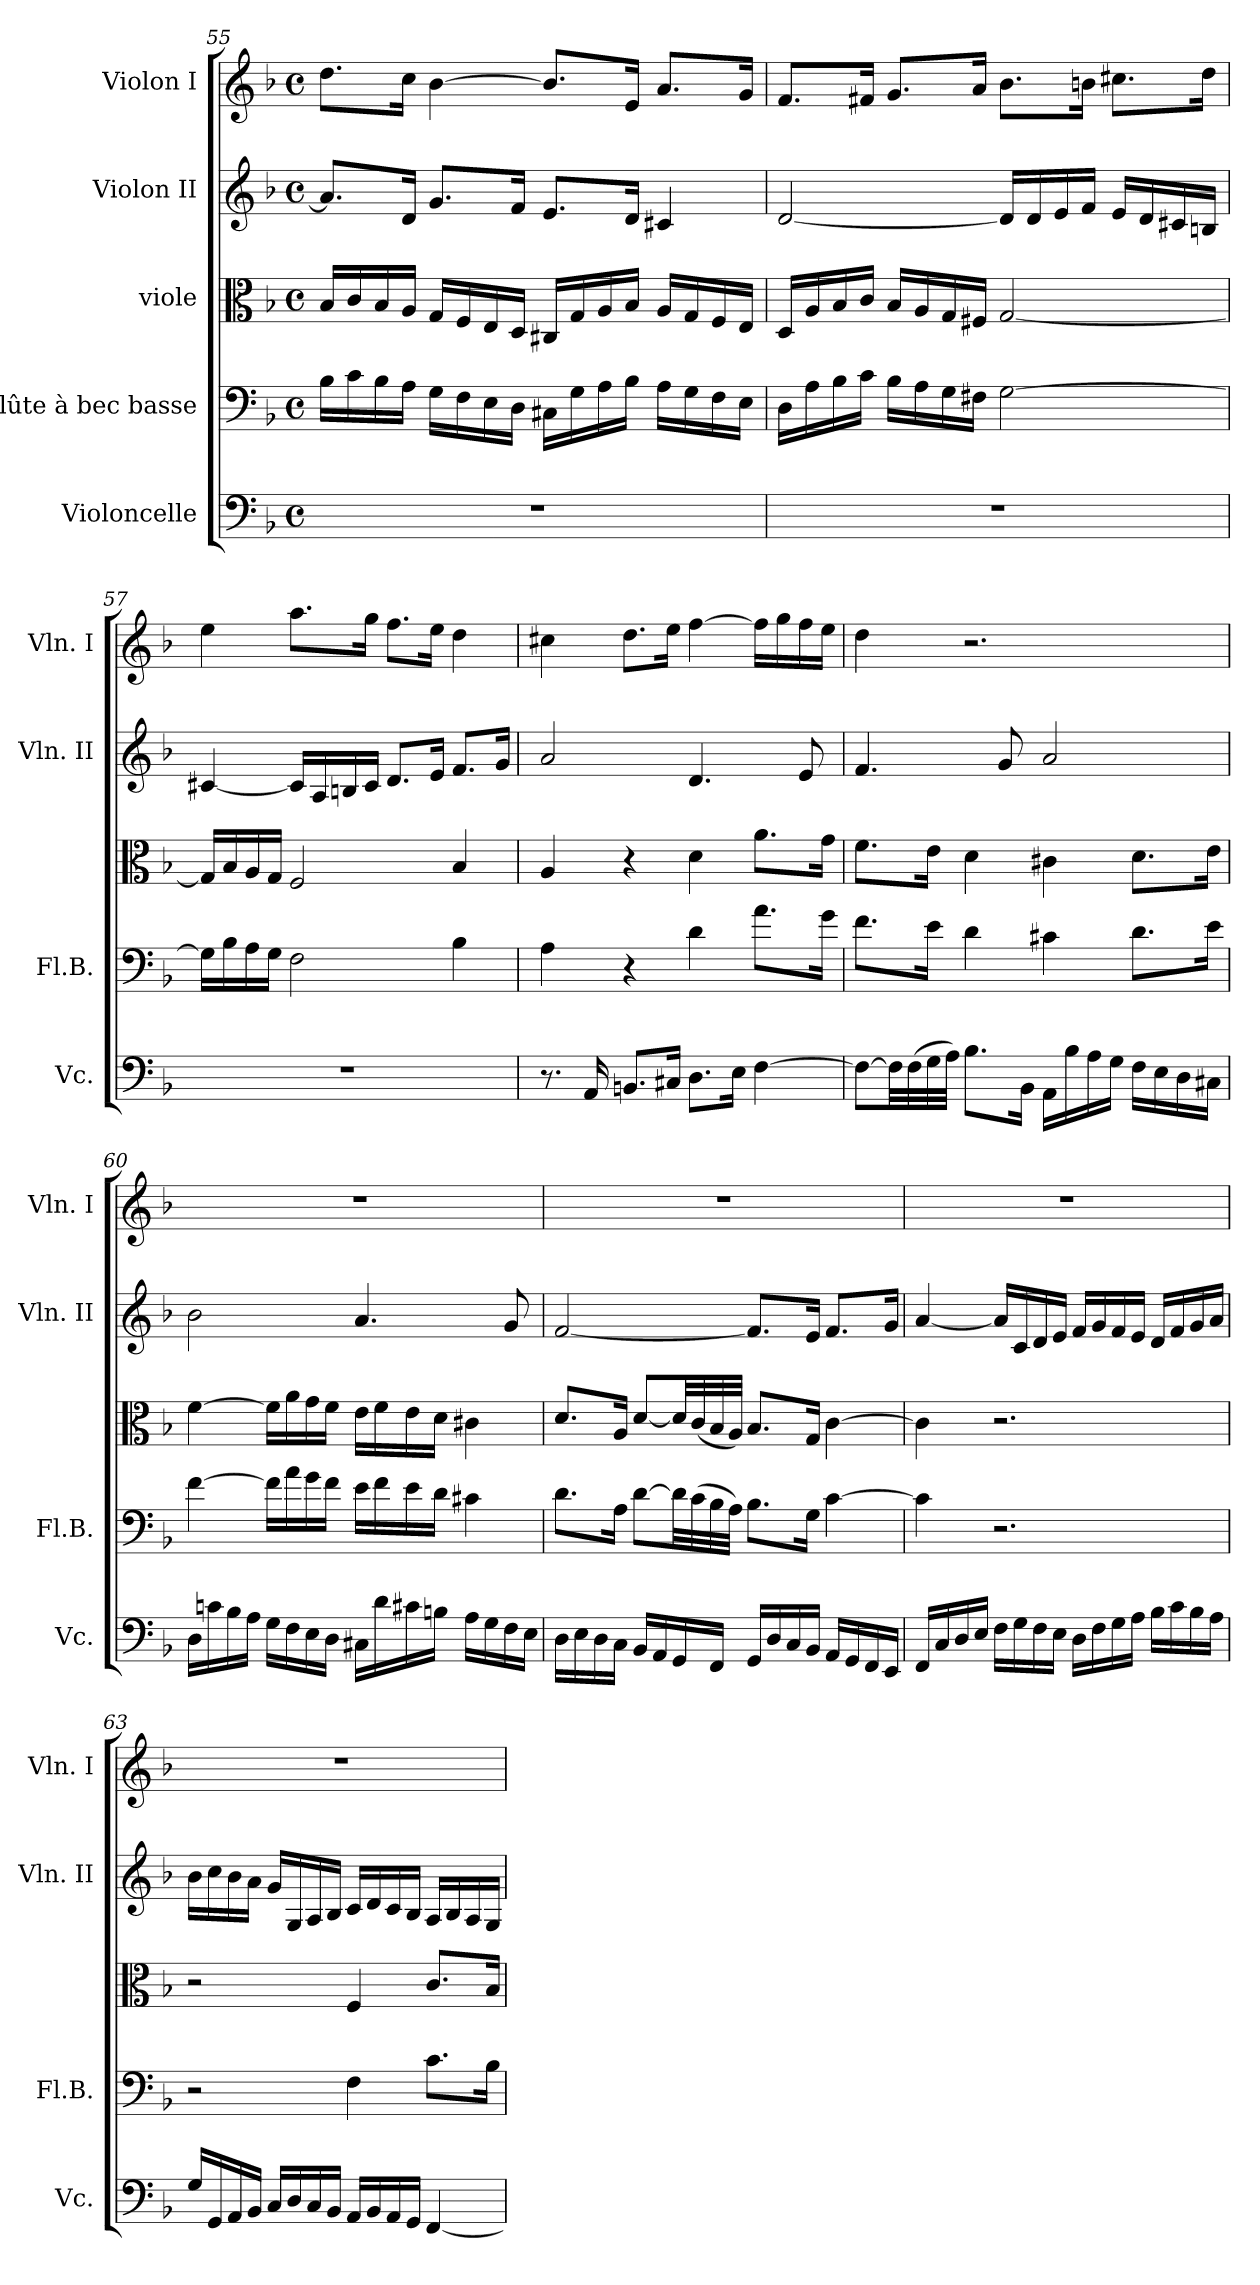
**kern	**kern	**kern	**kern	**kern
*part5	*part4	*part3	*part2	*part1
*staff5	*staff4	*staff3	*staff2	*staff1
*I"Violoncelle	*I"Flûte à bec basse	*I"viole	*I"Violon II	*I"Violon I
*I'Vc.	*I'Fl.B.	*	*I'Vln. II	*I'Vln. I
*clefF4	*clefF4	*clefC3	*clefG2	*clefG2
*	*ITrd-7c-12	*	*	*
*k[b-]	*k[b-]	*k[b-]	*k[b-]	*k[b-]
*d:	*d:	*d:	*d:	*d:
*M4/4	*M4/4	*M4/4	*M4/4	*M4/4
*met(c)	*met(c)	*met(c)	*met(c)	*met(c)
=55	=55	=55	=55	=55
1r	16b-\LL	16B-/LL	8.a/L]	8.dd\L
.	16cc\	16c/	.	.
.	16b-\	16B-/	.	.
.	16a\JJ	16A/JJ	16d/Jk	16cc\Jk
.	16g\LL	16G/LL	8.g/L	[4b-\
.	16f\	16F/	.	.
.	16e\	16E/	.	.
.	16d\JJ	16D/JJ	16f/Jk	.
.	16c#X\LL	16C#X/LL	8.e/L	8.b-/L]
.	16g\	16G/	.	.
.	16a\	16A/	.	.
.	16b-\JJ	16B-/JJ	16d/Jk	16e/Jk
.	16a\LL	16A/LL	4c#X/	8.a/L
.	16g\	16G/	.	.
.	16f\	16F/	.	.
.	16e\JJ	16E/JJ	.	16g/Jk
!!LO:LB:g=z
=56	=56	=56	=56	=56
1r	16d\LL	16D/LL	[2d/	8.f/L
.	16a\	16A/	.	.
.	16b-\	16B-/	.	.
.	16cc\JJ	16c/JJ	.	16f#X/Jk
.	16b-\LL	16B-/LL	.	8.g/L
.	16a\	16A/	.	.
.	16g\	16G/	.	.
.	16f#X\JJ	16F#X/JJ	.	16a/Jk
.	[2g\	[2G/	16d/LL]	8.b-\L
.	.	.	16d/	.
.	.	.	16e/	.
.	.	.	16f/JJ	16bn\Jk
.	.	.	16e/LL	8.cc#X\L
.	.	.	16d/	.
.	.	.	16c#X/	.
.	.	.	16Bn/JJ	16dd\Jk
=57	=57	=57	=57	=57
1r	16g\LL]	16G/LL]	[4c#X/	4ee\
.	16b-\	16B-/	.	.
.	16a\	16A/	.	.
.	16g\JJ	16G/JJ	.	.
.	2f\	2F/	16c#/LL]	8.aa\L
.	.	.	16A/	.
.	.	.	16Bn/	.
.	.	.	16c#/JJ	16gg\Jk
.	.	.	8.d/L	8.ff\L
.	.	.	16e/Jk	16ee\Jk
.	4b-\	4B-/	8.f/L	4dd\
.	.	.	16g/Jk	.
=58	=58	=58	=58	=58
8.r	4a\	4A/	2a/	4cc#X\
16AA/	.	.	.	.
8.BBn/L	4r	4r	.	8.dd\L
16C#X/Jk	.	.	.	16ee\Jk
8.D\L	4dd\	4d\	4.d/	[4ff\
16E\Jk	.	.	.	.
[4F\	8.aa\L	8.a\L	.	16ff\LL]
.	.	.	.	16gg\
.	.	.	8e/	16ff\
.	16gg\Jk	16g\Jk	.	16ee\JJ
!!LO:PB:g=z
=59	=59	=59	=59	=59
8F\L_	8.ff\L	8.f\L	4.f/	4dd\
32F\LL]	.	.	.	.
(>32F\	.	.	.	.
32G\	16ee\Jk	16e\Jk	.	.
32A\JJJ)	.	.	.	.
8.B-\L	4dd\	4d\	.	2.r
.	.	.	8g/	.
16BB-\Jk	.	.	.	.
16AA\LL	4cc#X\	4c#X\	2a/	.
16B-\	.	.	.	.
16A\	.	.	.	.
16G\JJ	.	.	.	.
16F\LL	8.dd\L	8.d\L	.	.
16E\	.	.	.	.
16D\	.	.	.	.
16C#X\JJ	16ee\Jk	16e\Jk	.	.
=60	=60	=60	=60	=60
16D\LL	[4ff\	[4f\	2b-\	1r
16cn\	.	.	.	.
16B-\	.	.	.	.
16A\JJ	.	.	.	.
16G\LL	16ff\LL]	16f\LL]	.	.
16F\	16aa\	16a\	.	.
16E\	16gg\	16g\	.	.
16D\JJ	16ff\JJ	16f\JJ	.	.
16C#X\LL	16ee\LL	16e\LL	4.a/	.
16d\	16ff\	16f\	.	.
16c#X\	16ee\	16e\	.	.
16Bn\JJ	16dd\JJ	16d\JJ	.	.
16A\LL	4cc#X\	4c#X\	.	.
16G\	.	.	.	.
16F\	.	.	8g/	.
16E\JJ	.	.	.	.
!!LO:LB:g=z
=61	=61	=61	=61	=61
16D\LL	8.dd\L	8.d/L	[2f/	1r
16E\	.	.	.	.
16D\	.	.	.	.
16C\JJ	16a\Jk	16A/Jk	.	.
16BB-/LL	[8dd\L	[8d/L	.	.
16AA/	.	.	.	.
16GG/	32dd\LL]	32d/LL]	.	.
.	(>32cc\	(<32c/	.	.
16FF/JJ	32b-\	32B-/	.	.
.	32a\JJJ)	32A/JJJ)	.	.
16GG/LL	8.b-\L	8.B-/L	8.f/L]	.
16D/	.	.	.	.
16C/	.	.	.	.
16BB-/JJ	16g\Jk	16G/Jk	16e/Jk	.
16AA/LL	[4cc\	[4c\	8.f/L	.
16GG/	.	.	.	.
16FF/	.	.	.	.
16EE/JJ	.	.	16g/Jk	.
=62	=62	=62	=62	=62
16FF/LL	4cc\]	4c\]	[4a/	1r
16C/	.	.	.	.
16D/	.	.	.	.
16E/JJ	.	.	.	.
16F\LL	2.r	2.r	16a/LL]	.
16G\	.	.	16c/	.
16F\	.	.	16d/	.
16E\JJ	.	.	16e/JJ	.
16D\LL	.	.	16f/LL	.
16F\	.	.	16g/	.
16G\	.	.	16f/	.
16A\JJ	.	.	16e/JJ	.
16B-\LL	.	.	16d/LL	.
16c\	.	.	16f/	.
16B-\	.	.	16g/	.
16A\JJ	.	.	16a/JJ	.
!!LO:PB:g=z
=63	=63	=63	=63	=63
16G/LL	2r	2r	16b-\LL	1r
16GG/	.	.	16cc\	.
16AA/	.	.	16b-\	.
16BB-/JJ	.	.	16a\JJ	.
16C/LL	.	.	16g/LL	.
16D/	.	.	16G/	.
16C/	.	.	16A/	.
16BB-/JJ	.	.	16B-/JJ	.
16AA/LL	4f\	4F/	16c/LL	.
16BB-/	.	.	16d/	.
16AA/	.	.	16c/	.
16GG/JJ	.	.	16B-/JJ	.
[4FF/	8.cc\L	8.c/L	16A/LL	.
.	.	.	16B-/	.
.	.	.	16A/	.
.	16b-\Jk	16B-/Jk	16G/JJ	.
=	=	=	=	=
*-	*-	*-	*-	*-
